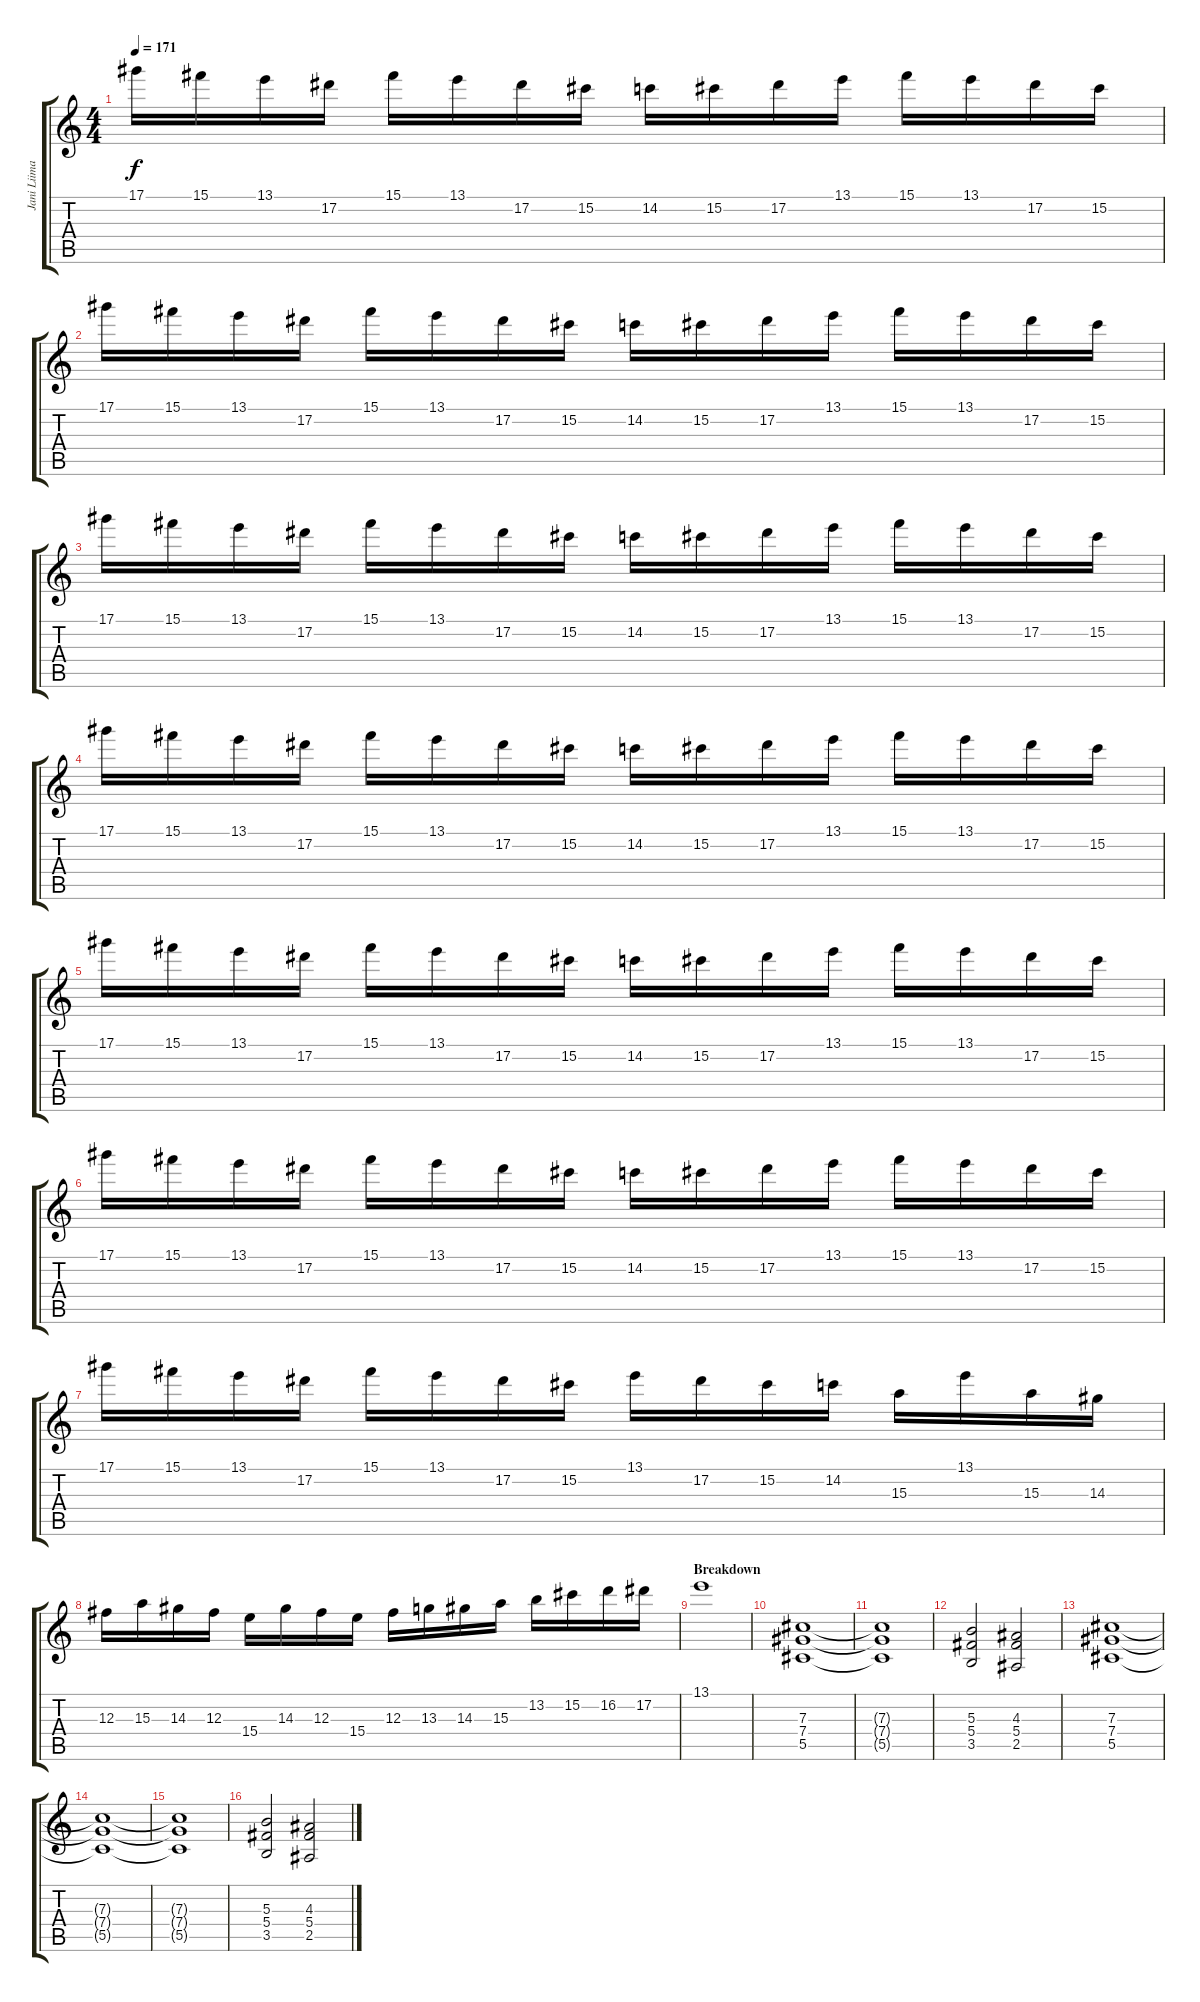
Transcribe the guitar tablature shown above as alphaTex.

\track ("Jani Liimatainen" "Jani Liima") {instrument distortionguitar}
\staff {score tabs}
\tuning (Eb4 Bb3 Gb3 Db3 Ab2 Eb2) {hide}
\ts (4 4)
\tempo 171
\clef g2
\ks aminor
17.1.16{dy f} 15.1.16 13.1.16 17.2.16 15.1.16 13.1.16 17.2.16 15.2.16 14.2.16 15.2.16 17.2.16 13.1.16 15.1.16 13.1.16 17.2.16 15.2.16 |
17.1.16 15.1.16 13.1.16 17.2.16 15.1.16 13.1.16 17.2.16 15.2.16 14.2.16 15.2.16 17.2.16 13.1.16 15.1.16 13.1.16 17.2.16 15.2.16 |
17.1.16 15.1.16 13.1.16 17.2.16 15.1.16 13.1.16 17.2.16 15.2.16 14.2.16 15.2.16 17.2.16 13.1.16 15.1.16 13.1.16 17.2.16 15.2.16 |
17.1.16 15.1.16 13.1.16 17.2.16 15.1.16 13.1.16 17.2.16 15.2.16 14.2.16 15.2.16 17.2.16 13.1.16 15.1.16 13.1.16 17.2.16 15.2.16 |
17.1.16 15.1.16 13.1.16 17.2.16 15.1.16 13.1.16 17.2.16 15.2.16 14.2.16 15.2.16 17.2.16 13.1.16 15.1.16 13.1.16 17.2.16 15.2.16 |
17.1.16 15.1.16 13.1.16 17.2.16 15.1.16 13.1.16 17.2.16 15.2.16 14.2.16 15.2.16 17.2.16 13.1.16 15.1.16 13.1.16 17.2.16 15.2.16 |
17.1.16 15.1.16 13.1.16 17.2.16 15.1.16 13.1.16 17.2.16 15.2.16 13.1.16 17.2.16 15.2.16 14.2.16 15.3.16 13.1.16 15.3.16 14.3.16 |
12.3.16 15.3.16 14.3.16 12.3.16 15.4.16 14.3.16 12.3.16 15.4.16 12.3.16 13.3.16 14.3.16 15.3.16 13.2.16 15.2.16 16.2.16 17.2.16 |
\section ("" "Breakdown")
13.1.1 |
(7.3 7.4 5.5).1 |
(7.3{t} 7.4{t} 5.5{t}).1 |
(5.3 5.4 3.5).2 (4.3 5.4 2.5).2 |
(7.3 7.4 5.5).1 |
(7.3{t} 7.4{t} 5.5{t}).1 |
(7.3{t} 7.4{t} 5.5{t}).1 |
(5.3 5.4 3.5).2 (4.3 5.4 2.5).2
